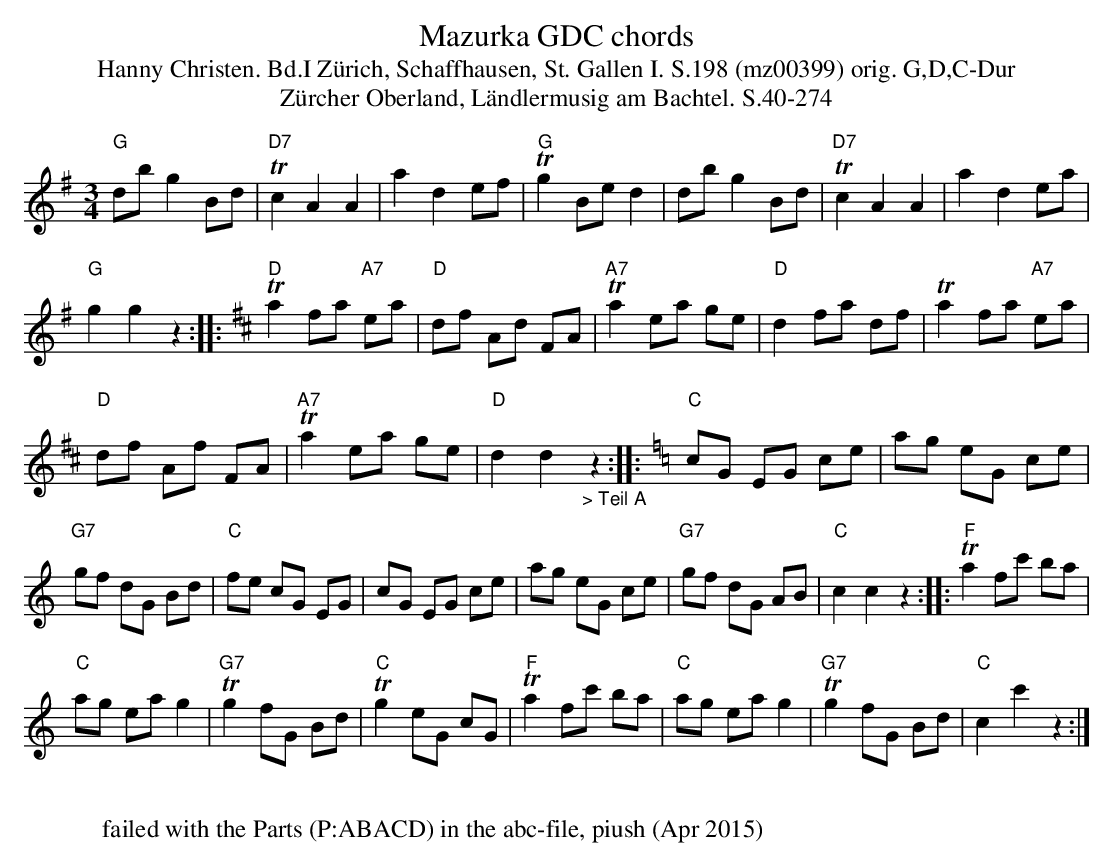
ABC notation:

X:1
T:Mazurka GDC chords
T:Hanny Christen. Bd.I Zürich, Schaffhausen, St. Gallen I. S.198 (mz00399) orig. G,D,C-Dur
T: Z\"urcher Oberland, L\"andlermusig am Bachtel. S.40-274
M:3/4
L:1/8
K:G %%MIDI gchordon
"G"dbg2Bd | "D7"Tc2A2A2 | a2d2ef | "G"Tg2Bed2 | dbg2Bd | "D7"Tc2A2A2 | a2d2ea |
"G"g2g2z2 :: [K:D] "D"Ta2fa "A7"ea | "D"df Ad FA | "A7"Ta2 ea ge | "D"d2fa df | Ta2fa "A7"ea |
"D"df Af FA | "A7"Ta2ea ge | "D"d2d2"_> Teil A"z2 :: [K:C] "C"cG EG ce | ag eG ce |
"G7"gf dG Bd | "C"fe cG EG | cG EG ce | ag eG ce | "G7"gf dG AB | "C"c2c2z2 :: "F"Ta2fc' ba |
"C"ag eag2 | "G7"Tg2fG Bd | "C"Tg2eG cG | "F"Ta2fc' ba | "C"ag eag2 | "G7"Tg2fG Bd | "C"c2c'2z2 :|
W:
W: failed with the Parts (P:ABACD) in the abc-file, piush (Apr 2015)
